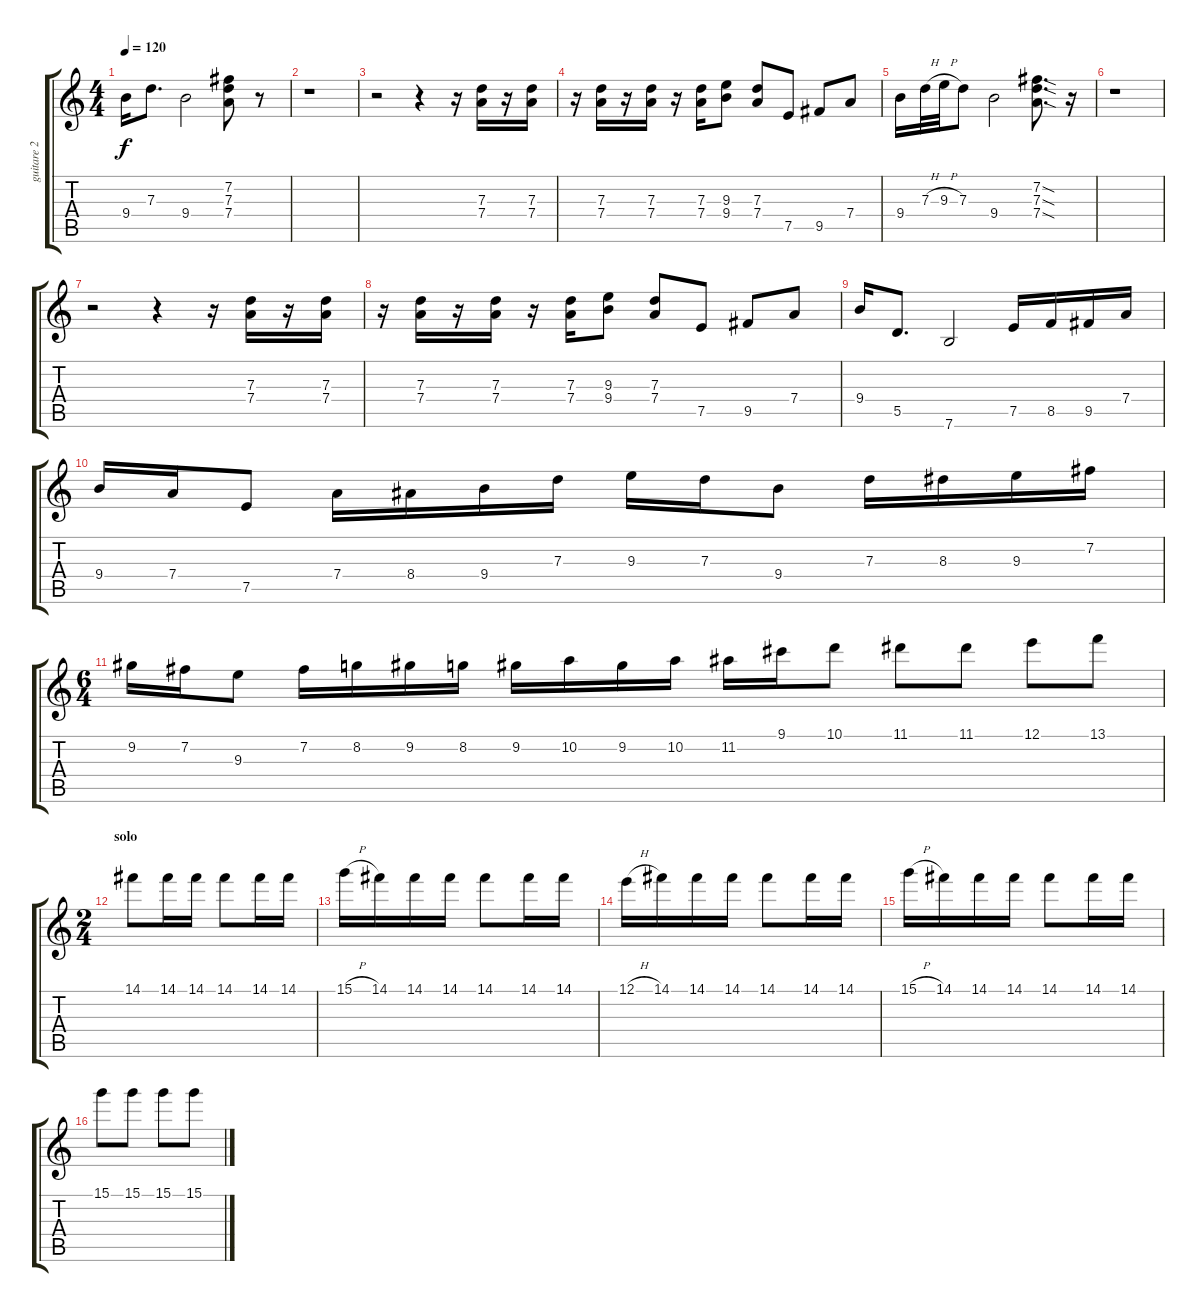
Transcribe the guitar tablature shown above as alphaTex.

\track ("guitare 2" "guitare 2") {instrument distortionguitar}
\staff {score tabs}
\tuning (E4 B3 G3 D3 A2 E2) {hide}
\ts (4 4)
\tempo 120
\clef g2
\ks c
9.4.16{dy f} 7.3.8{d} 9.4.2 (7.2 7.3 7.4).8 r.8 |
r.1 |
r.2 r.4 r.16 (7.3 7.4).16 r.16 (7.3 7.4).16 |
r.16 (7.3 7.4).16 r.16 (7.3 7.4).16 r.16 (7.3 7.4).16 (9.3 9.4).8 (7.3 7.4).8 7.5.8 9.5.8 7.4.8 |
9.4.16 7.3{h}.32 9.3{h}.32 7.3.8 9.4.2 (7.2{sod} 7.3{sod} 7.4{sod}).8{d} r.16 |
r.1 |
r.2 r.4 r.16 (7.3 7.4).16 r.16 (7.3 7.4).16 |
r.16 (7.3 7.4).16 r.16 (7.3 7.4).16 r.16 (7.3 7.4).16 (9.3 9.4).8 (7.3 7.4).8 7.5.8 9.5.8 7.4.8 |
9.4.16 5.5.8{d} 7.6.2 7.5.16 8.5.16 9.5.16 7.4.16 |
9.4.16 7.4.16 7.5.8 7.4.16 8.4.16 9.4.16 7.3.16 9.3.16 7.3.16 9.4.8 7.3.16 8.3.16 9.3.16 7.2.16 |
\ts (6 4)
9.2.16 7.2.16 9.3.8 7.2.16 8.2.16 9.2.16 8.2.16 9.2.16 10.2.16 9.2.16 10.2.16 11.2.16 9.1.16 10.1.8 11.1.8 11.1.8 12.1.8 13.1.8 |
\ts (2 4)
\section ("" "solo")
14.1.8 14.1.16 14.1.16 14.1.8 14.1.16 14.1.16 |
15.1{h}.16 14.1.16 14.1.16 14.1.16 14.1.8 14.1.16 14.1.16 |
12.1{h}.16 14.1.16 14.1.16 14.1.16 14.1.8 14.1.16 14.1.16 |
15.1{h}.16 14.1.16 14.1.16 14.1.16 14.1.8 14.1.16 14.1.16 |
15.1.8 15.1.8 15.1.8 15.1.8
